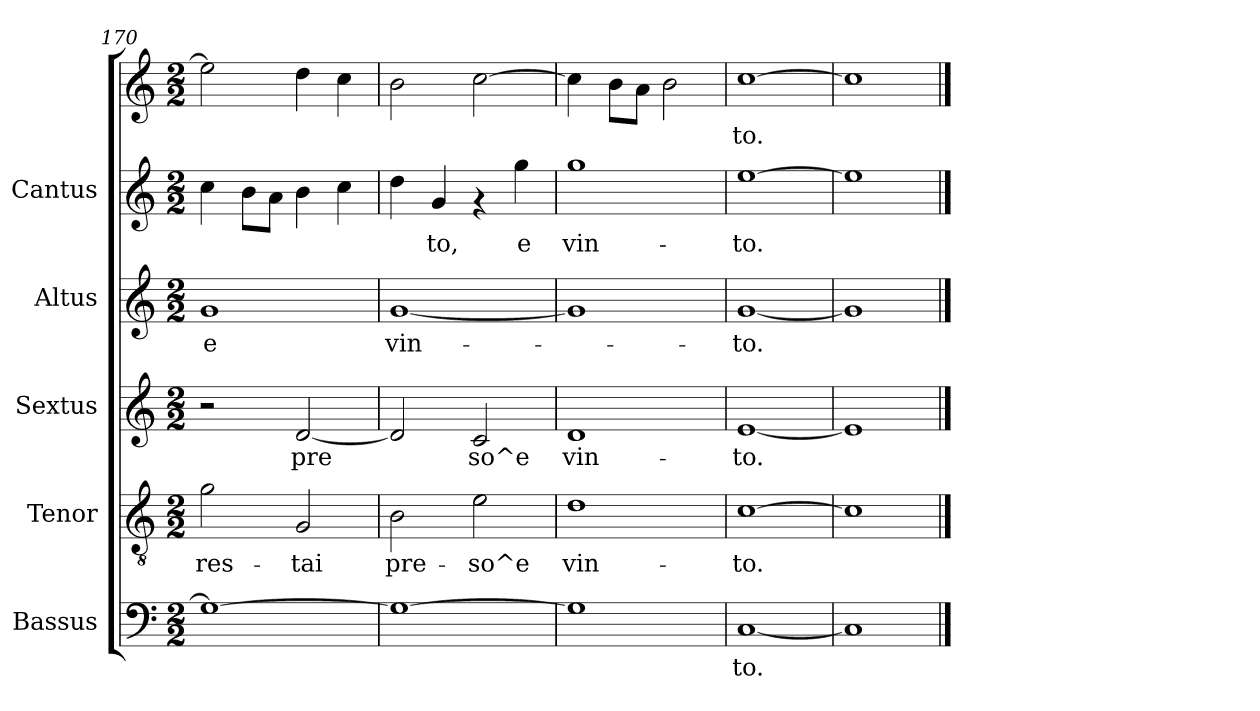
**kern	**text	**kern	**text	**kern	**text	**kern	**text	**kern	**text	**kern	**text
*part5	*part5	*part4	*part4	*part3	*part3	*part2	*part2	*part1	*part1	*part1	*part1
*staff6	*staff6	*staff5	*staff5	*staff4	*staff4	*staff3	*staff3	*staff2	*staff2	*staff1	*staff1
*I"Bassus	*	*I"Tenor	*	*I"Sextus	*	*I"Altus	*	*I"Cantus	*	*	*
*clefF4	*	*clefGv2	*	*clefG2	*	*clefG2	*	*clefG2	*	*clefG2	*
*M2/2	*	*M2/2	*	*M2/2	*	*M2/2	*	*M2/2	*	*M2/2	*
=170	=170	=170	=170	=170	=170	=170	=170	=170	=170	=170	=170
!	!	!	!LO:LY:b:cj	!	!	!	!LO:LY:b:cj	!	!	!	!
1G_>	.	2g\	res-	2r	.	1g	e	4cc\	.	2ee\]	.
.	.	.	.	.	.	.	.	8b\L	.	.	.
.	.	.	.	.	.	.	.	8a\J	.	.	.
!	!	!	!LO:LY:b:cj	!	!LO:LY:b:cj	!	!	!	!	!	!
.	.	2G/	-tai	[<2d/	pre-	.	.	4b\	.	4dd\	.
.	.	.	.	.	.	.	.	4cc\	.	4cc\	.
!!LO:PB:g=z
=171	=171	=171	=171	=171	=171	=171	=171	=171	=171	=171	=171
!	!	!	!LO:LY:b:cj	!	!LO:LY:b:cj	!	!LO:LY:b:cj	!	!LO:LY:b:cj	!	!
1G_>	.	2B\	pre-	2d/]	-	[<1g	vin-	4dd\	-	2b\	.
!	!	!	!	!	!	!	!	!	!LO:LY:b:cj	!	!
.	.	.	.	.	.	.	.	4g/	to,	.	.
!	!	!	!LO:LY:b:cj	!	!LO:LY:b:cj	!	!	!	!	!	!
.	.	2e\	-so^e	2c/	so^e	.	.	4rf	.	[>2cc\	.
!	!	!	!	!	!	!	!	!	!LO:LY:b:cj	!	!
.	.	.	.	.	.	.	.	4gg\	e	.	.
=172	=172	=172	=172	=172	=172	=172	=172	=172	=172	=172	=172
!	!	!	!LO:LY:b:cj	!	!LO:LY:b:cj	!	!	!	!LO:LY:b:cj	!	!
1G]	.	1d	vin-	1d	vin-	1g]	.	1gg	vin-	4cc\]	.
.	.	.	.	.	.	.	.	.	.	8b\L	.
.	.	.	.	.	.	.	.	.	.	8a\J	.
.	.	.	.	.	.	.	.	.	.	2b\	.
=173	=173	=173	=173	=173	=173	=173	=173	=173	=173	=173	=173
!	!LO:LY:b:cj	!	!LO:LY:b:cj	!	!LO:LY:b:cj	!	!LO:LY:b:cj	!	!LO:LY:b:cj	!	!LO:LY:b:cj
[<1C	-to.	[>1c	-to.	[<1e	-to.	[<1g	-to.	[>1ee	to.	[>1cc	-to.
=174	=174	=174	=174	=174	=174	=174	=174	=174	=174	=174	=174
1C]	.	1c]	.	1e]	.	1g]	.	1ee]	.	1cc]	.
==	==	==	==	==	==	==	==	==	==	==	==
*-	*-	*-	*-	*-	*-	*-	*-	*-	*-	*-	*-
